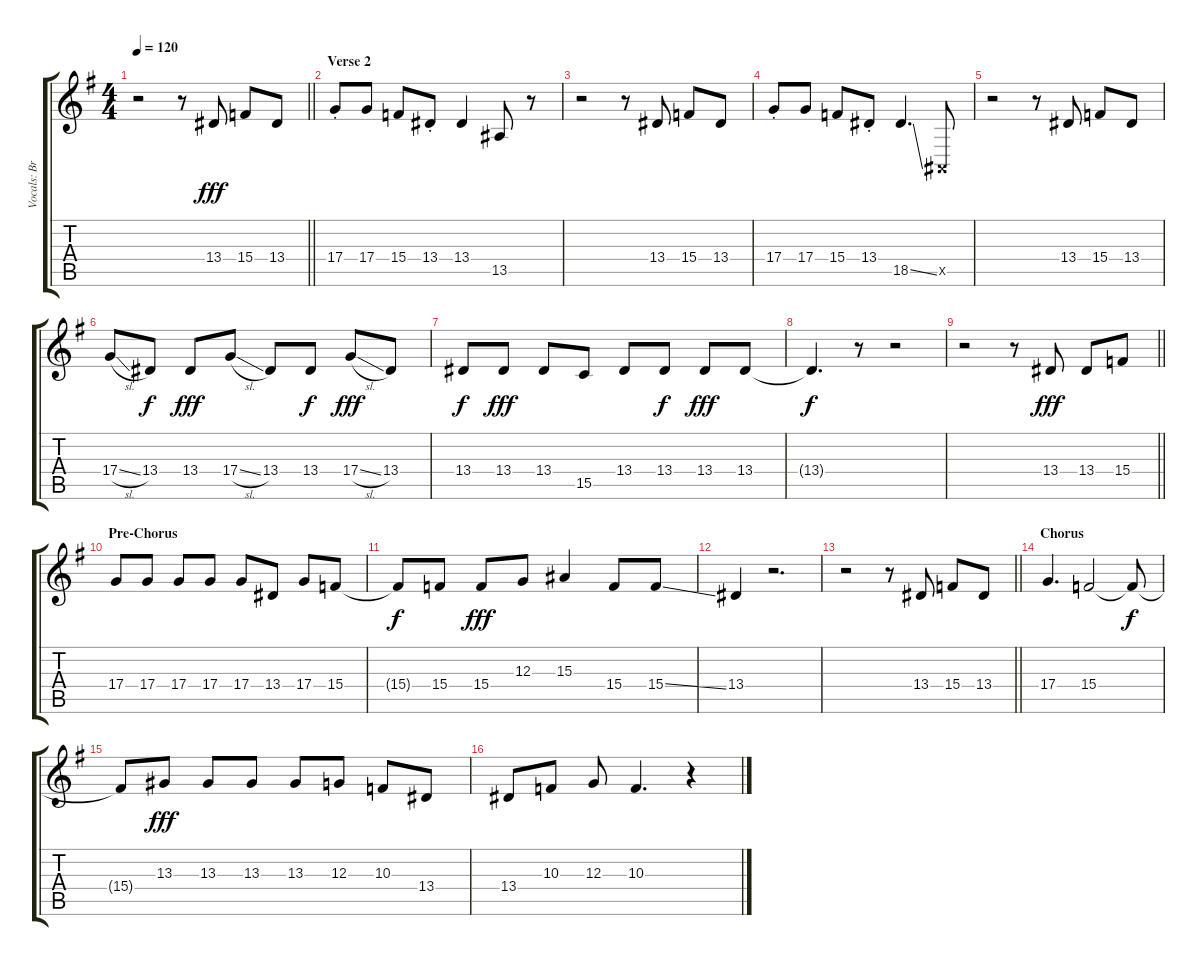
\track ("Vocals: Bret Michaels" "Vocals: Br") {instrument lead6voice}
\staff {score tabs}
\tuning (E4 B3 G3 D3 A2 E2) {hide}
\ts (4 4)
\tempo 120
\clef g2
\barLineRight lightlight
\ks g
r.2{dy fff} r.8 13.4.8 15.4.8 13.4.8 |
\section ("" "Verse 2")
17.4{st}.8 17.4.8 15.4.8 13.4{st}.8 13.4.4 13.5.8 r.8 |
r.2 r.8 13.4.8 15.4.8 13.4.8 |
17.4{st}.8 17.4.8 15.4.8 13.4{st}.8 18.5{ss}.4{d} 1.5{x}.8 |
r.2 r.8 13.4.8 15.4.8 13.4.8 |
17.4{sl}.8 13.4.8{dy f} 13.4.8{dy fff} 17.4{sl}.8 13.4.8 13.4.8{dy f} 17.4{sl}.8{dy fff} 13.4.8 |
13.4.8{dy f} 13.4.8{dy fff} 13.4.8 15.5.8 13.4.8 13.4.8{dy f} 13.4.8{dy fff} 13.4.8 |
13.4{t}.4{d dy f} r.8 r.2 |
\barLineRight lightlight
r.2 r.8 13.4.8{dy fff} 13.4.8 15.4.8 |
\section ("" "Pre-Chorus")
17.4.8 17.4.8 17.4.8 17.4.8 17.4.8 13.4.8 17.4.8 15.4.8 |
15.4{t}.8{dy f} 15.4.8 15.4.8{dy fff} 12.3.8 15.3.4 15.4.8 15.4{ss}.8 |
13.4.4 r.2{d} |
\barLineRight lightlight
r.2 r.8 13.4.8 15.4.8 13.4.8 |
\section ("" "Chorus")
17.4.4{d} 15.4.2 15.4{t}.8{dy f} |
15.4{t}.8 13.3.8{dy fff} 13.3.8 13.3.8 13.3.8 12.3.8 10.3.8 13.4.8 |
13.4.8 10.3.8 12.3.8 10.3.4{d} r.4
